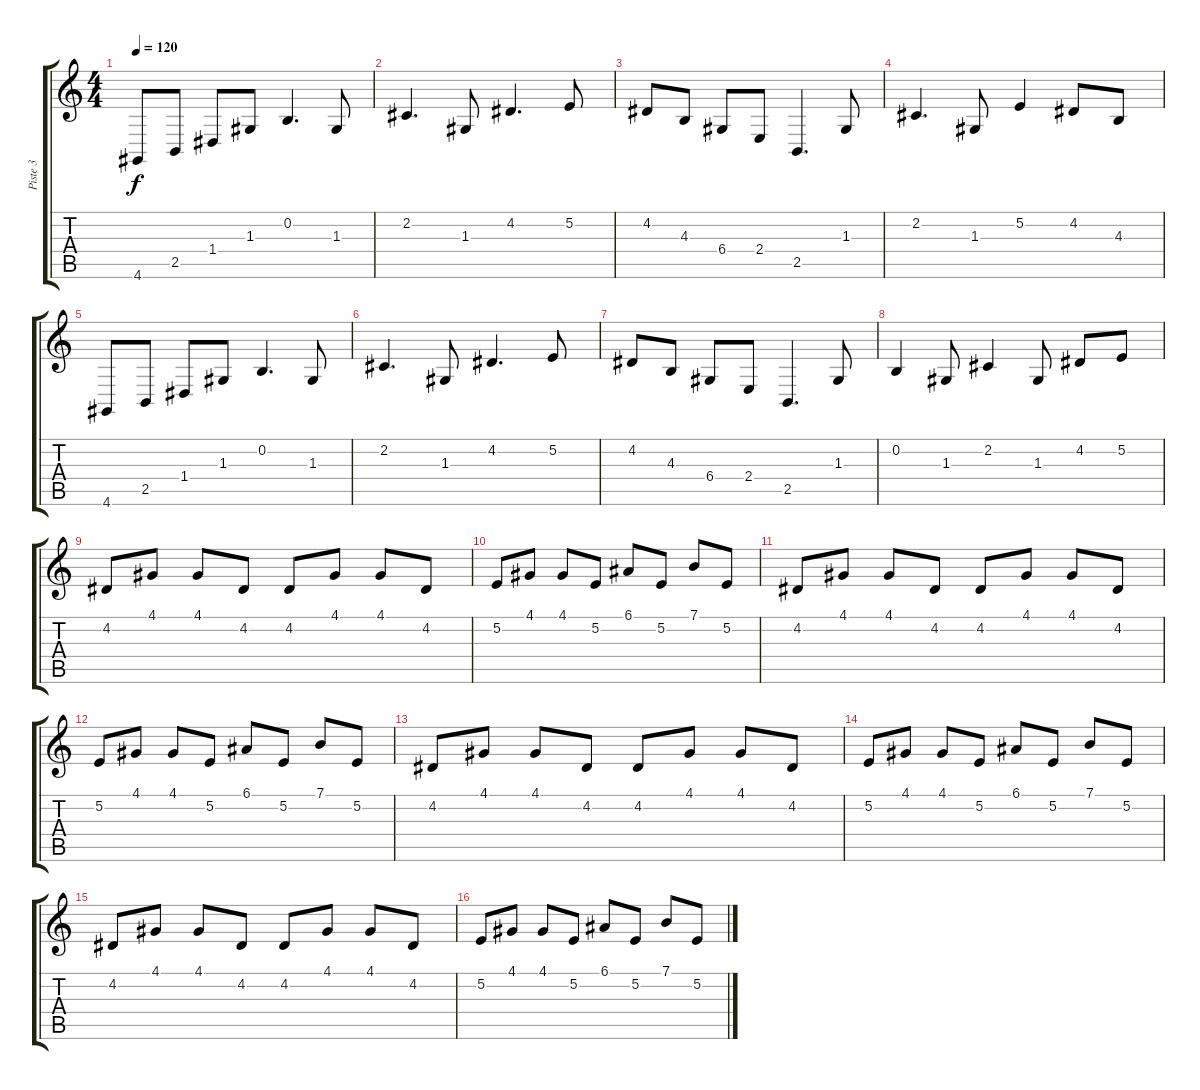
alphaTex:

\track ("Piste 3" "Piste 3") {instrument fx8scifi}
\staff {score tabs}
\tuning (E4 B3 G3 D3 A2 E2) {hide}
\ts (4 4)
\tempo 120
\clef g2
\ks c
4.6.8{dy f} 2.5.8 1.4.8 1.3.8 0.2.4{d} 1.3.8 |
2.2.4{d} 1.3.8 4.2.4{d} 5.2.8 |
4.2.8 4.3.8 6.4.8 2.4.8 2.5.4{d} 1.3.8 |
2.2.4{d} 1.3.8 5.2.4 4.2.8 4.3.8 |
4.6.8 2.5.8 1.4.8 1.3.8 0.2.4{d} 1.3.8 |
2.2.4{d} 1.3.8 4.2.4{d} 5.2.8 |
4.2.8 4.3.8 6.4.8 2.4.8 2.5.4{d} 1.3.8 |
0.2.4 1.3.8 2.2.4 1.3.8 4.2.8 5.2.8 |
4.2.8 4.1.8 4.1.8 4.2.8 4.2.8 4.1.8 4.1.8 4.2.8 |
5.2.8 4.1.8 4.1.8 5.2.8 6.1.8 5.2.8 7.1.8 5.2.8 |
4.2.8 4.1.8 4.1.8 4.2.8 4.2.8 4.1.8 4.1.8 4.2.8 |
5.2.8 4.1.8 4.1.8 5.2.8 6.1.8 5.2.8 7.1.8 5.2.8 |
4.2.8 4.1.8 4.1.8 4.2.8 4.2.8 4.1.8 4.1.8 4.2.8 |
5.2.8 4.1.8 4.1.8 5.2.8 6.1.8 5.2.8 7.1.8 5.2.8 |
4.2.8 4.1.8 4.1.8 4.2.8 4.2.8 4.1.8 4.1.8 4.2.8 |
5.2.8 4.1.8 4.1.8 5.2.8 6.1.8 5.2.8 7.1.8 5.2.8
